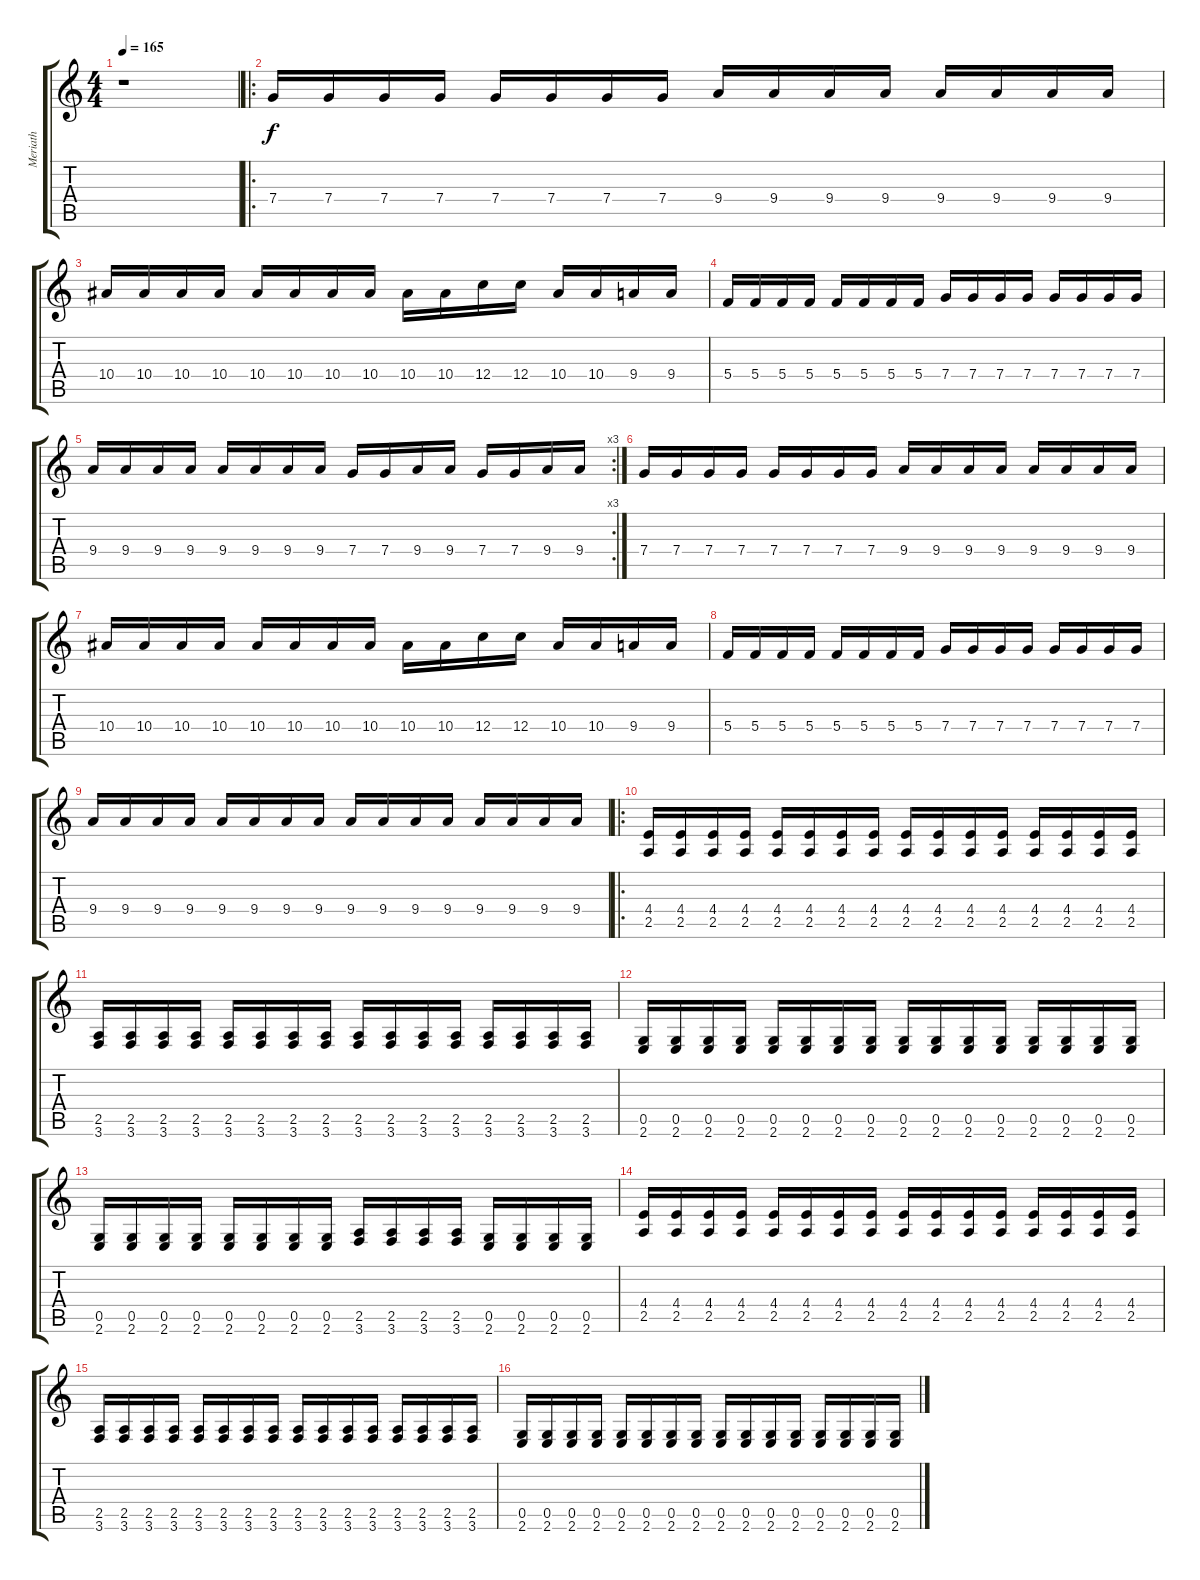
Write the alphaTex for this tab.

\track ("Meriath" "Meriath") {instrument distortionguitar}
\staff {score tabs}
\tuning (D4 A3 F3 C3 G2 D2) {hide}
\ts (4 4)
\tempo 165
\clef g2
\ks c
r.1{dy f instrument distortionguitar} |
\ro
7.4.16 7.4.16 7.4.16 7.4.16 7.4.16 7.4.16 7.4.16 7.4.16 9.4.16 9.4.16 9.4.16 9.4.16 9.4.16 9.4.16 9.4.16 9.4.16 |
10.4.16 10.4.16 10.4.16 10.4.16 10.4.16 10.4.16 10.4.16 10.4.16 10.4.16 10.4.16 12.4.16 12.4.16 10.4.16 10.4.16 9.4.16 9.4.16 |
5.4.16 5.4.16 5.4.16 5.4.16 5.4.16 5.4.16 5.4.16 5.4.16 7.4.16 7.4.16 7.4.16 7.4.16 7.4.16 7.4.16 7.4.16 7.4.16 |
\rc 3
9.4.16 9.4.16 9.4.16 9.4.16 9.4.16 9.4.16 9.4.16 9.4.16 7.4.16 7.4.16 9.4.16 9.4.16 7.4.16 7.4.16 9.4.16 9.4.16 |
7.4.16 7.4.16 7.4.16 7.4.16 7.4.16 7.4.16 7.4.16 7.4.16 9.4.16 9.4.16 9.4.16 9.4.16 9.4.16 9.4.16 9.4.16 9.4.16 |
10.4.16 10.4.16 10.4.16 10.4.16 10.4.16 10.4.16 10.4.16 10.4.16 10.4.16 10.4.16 12.4.16 12.4.16 10.4.16 10.4.16 9.4.16 9.4.16 |
5.4.16 5.4.16 5.4.16 5.4.16 5.4.16 5.4.16 5.4.16 5.4.16 7.4.16 7.4.16 7.4.16 7.4.16 7.4.16 7.4.16 7.4.16 7.4.16 |
9.4.16 9.4.16 9.4.16 9.4.16 9.4.16 9.4.16 9.4.16 9.4.16 9.4.16 9.4.16 9.4.16 9.4.16 9.4.16 9.4.16 9.4.16 9.4.16 |
\ro
(4.4 2.5).16 (4.4 2.5).16 (4.4 2.5).16 (4.4 2.5).16 (4.4 2.5).16 (4.4 2.5).16 (4.4 2.5).16 (4.4 2.5).16 (4.4 2.5).16 (4.4 2.5).16 (4.4 2.5).16 (4.4 2.5).16 (4.4 2.5).16 (4.4 2.5).16 (4.4 2.5).16 (4.4 2.5).16 |
(2.5 3.6).16 (2.5 3.6).16 (2.5 3.6).16 (2.5 3.6).16 (2.5 3.6).16 (2.5 3.6).16 (2.5 3.6).16 (2.5 3.6).16 (2.5 3.6).16 (2.5 3.6).16 (2.5 3.6).16 (2.5 3.6).16 (2.5 3.6).16 (2.5 3.6).16 (2.5 3.6).16 (2.5 3.6).16 |
(0.5 2.6).16 (0.5 2.6).16 (0.5 2.6).16 (0.5 2.6).16 (0.5 2.6).16 (0.5 2.6).16 (0.5 2.6).16 (0.5 2.6).16 (0.5 2.6).16 (0.5 2.6).16 (0.5 2.6).16 (0.5 2.6).16 (0.5 2.6).16 (0.5 2.6).16 (0.5 2.6).16 (0.5 2.6).16 |
(0.5 2.6).16 (0.5 2.6).16 (0.5 2.6).16 (0.5 2.6).16 (0.5 2.6).16 (0.5 2.6).16 (0.5 2.6).16 (0.5 2.6).16 (2.5 3.6).16 (2.5 3.6).16 (2.5 3.6).16 (2.5 3.6).16 (0.5 2.6).16 (0.5 2.6).16 (0.5 2.6).16 (0.5 2.6).16 |
(4.4 2.5).16 (4.4 2.5).16 (4.4 2.5).16 (4.4 2.5).16 (4.4 2.5).16 (4.4 2.5).16 (4.4 2.5).16 (4.4 2.5).16 (4.4 2.5).16 (4.4 2.5).16 (4.4 2.5).16 (4.4 2.5).16 (4.4 2.5).16 (4.4 2.5).16 (4.4 2.5).16 (4.4 2.5).16 |
(2.5 3.6).16 (2.5 3.6).16 (2.5 3.6).16 (2.5 3.6).16 (2.5 3.6).16 (2.5 3.6).16 (2.5 3.6).16 (2.5 3.6).16 (2.5 3.6).16 (2.5 3.6).16 (2.5 3.6).16 (2.5 3.6).16 (2.5 3.6).16 (2.5 3.6).16 (2.5 3.6).16 (2.5 3.6).16 |
(0.5 2.6).16 (0.5 2.6).16 (0.5 2.6).16 (0.5 2.6).16 (0.5 2.6).16 (0.5 2.6).16 (0.5 2.6).16 (0.5 2.6).16 (0.5 2.6).16 (0.5 2.6).16 (0.5 2.6).16 (0.5 2.6).16 (0.5 2.6).16 (0.5 2.6).16 (0.5 2.6).16 (0.5 2.6).16
